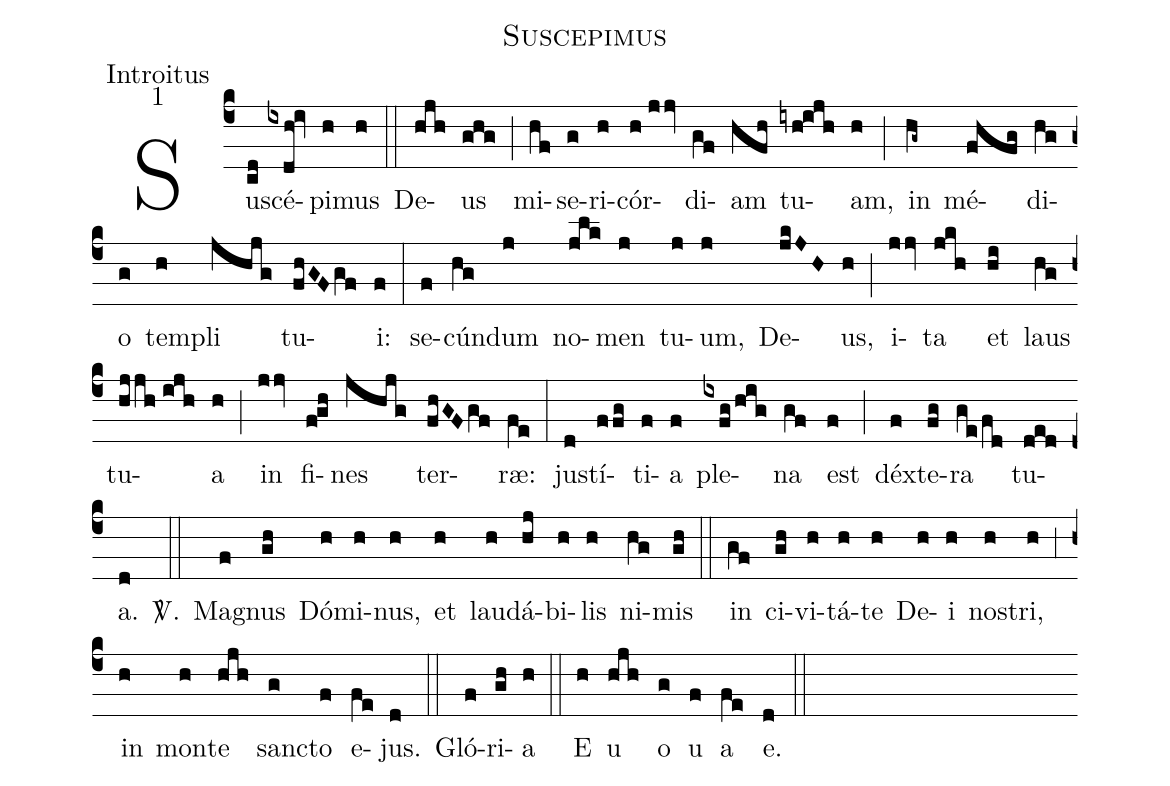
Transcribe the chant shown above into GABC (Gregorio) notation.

name:Suscepimus;
office-part:Introitus;
mode:1;
%%
(c4) Su(cd)scé(ixdh!iv)pi(h)mus(h) (::) De(hjh)us(ghg) (;) mi(hf)se(g)ri(h)cór(h//jjv)di(gf)am(hfh) tu(iyh!ijh)am,(h) (;) in(hg~) mé(fhfg)di(hg)o(g) tem(h)pli(jhjg) tu(fhGF/gf)i:(f) (:) se(f)cún(hg)dum(j) no(jlk)men(j) tu(j)um,(j) De(jkJH)us,(h) (;) i(jjv)ta(jkh) et(hi) laus(hg) tu(hjjh//ijh)a(h) (;) in(jjv) fi(f!gh)nes(jhjg) ter(fhGFgf)ræ:(fe) (:) ju(d)stí(ffg)ti(f)a(f) ple(ixfg/hig)na(gf) est(f) (;) déx(f)te(fg)ra(ge/fd) tu(ded)a.(d) <sp>V/</sp>.(::) Ma(f)gnus(gh) Dó(h)mi(h)nus,(h) et(h) lau(h)dá(hj)bi(h)lis(h) ni(hg)mis(gh) (::) in(gf) ci(gh)vi(h)tá(h)te(h) De(h)i(h) no(h)stri,(h) (;3) in(h) mon(h)te(hjh) san(g)cto(f) e(fe)jus.(d) (::) Gló(f)ri(gh)a(h) (::) E(h) u(hjh) o(g) u(f) a(fe) e.(d) (::)
